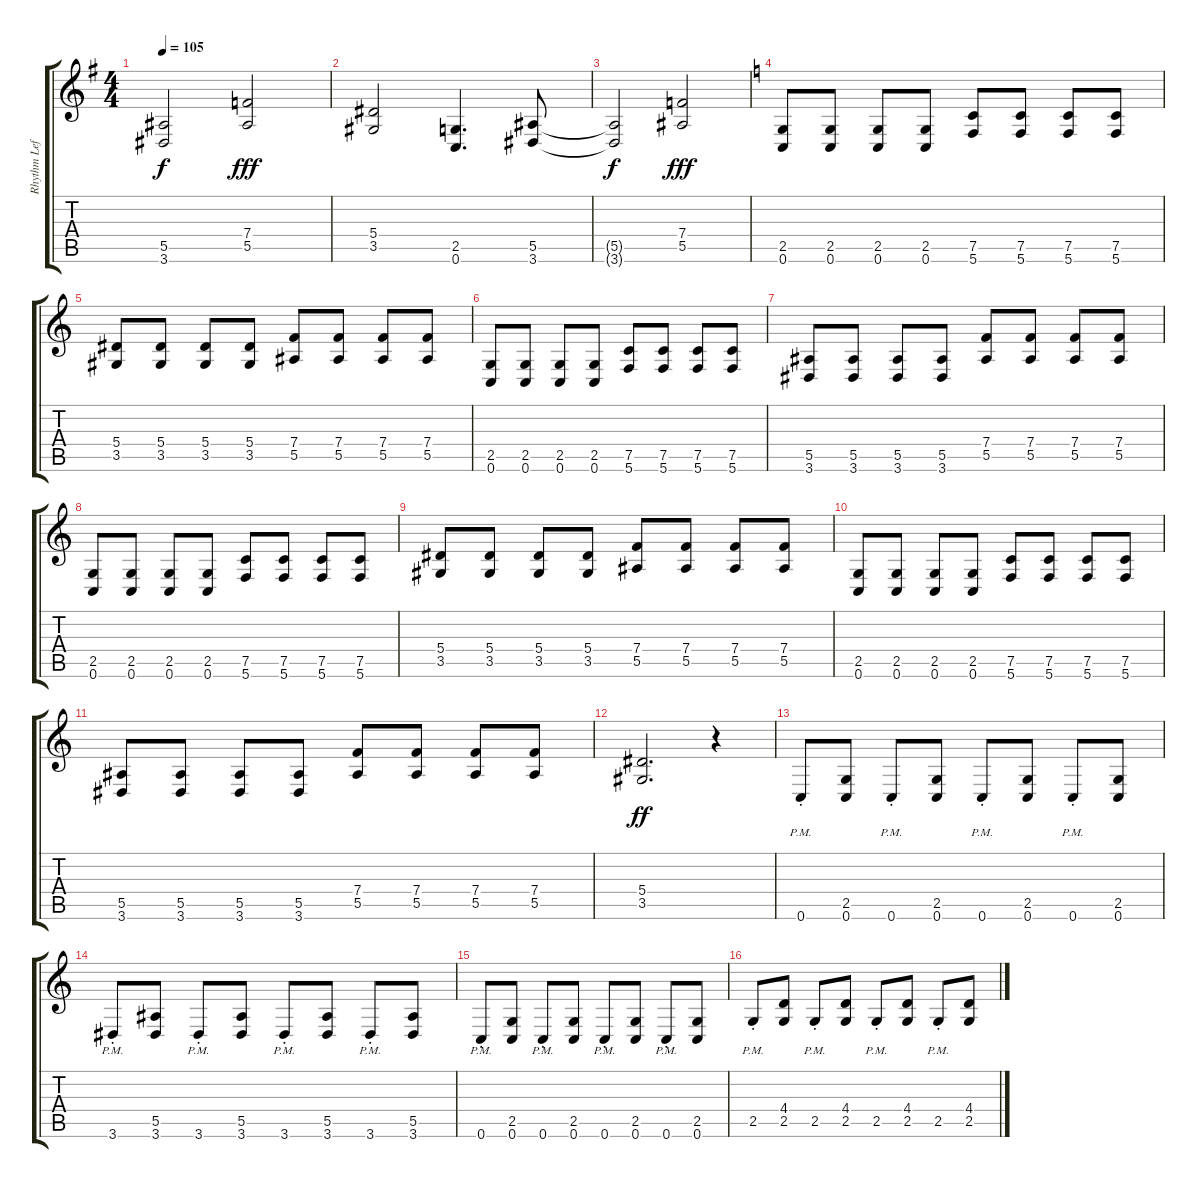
\track ("Rhythm Left" "Rhythm Lef") {instrument distortionguitar}
\staff {score tabs}
\tuning (C4 G3 Eb3 Bb2 F2 C2) {hide}
\ts (4 4)
\tempo 105
\clef g2
\ks g
(5.5{t} 3.6{t}).2{dy f} (7.4 5.5).2{dy fff} |
(5.4 3.5).2 (2.5 0.6).4{d} (5.5 3.6).8 |
(5.5{t} 3.6{t}).2{dy f} (7.4 5.5).2{dy fff} |
\ks c
(2.5 0.6).8 (2.5 0.6).8 (2.5 0.6).8 (2.5 0.6).8 (7.5 5.6).8 (7.5 5.6).8 (7.5 5.6).8 (7.5 5.6).8 |
(5.4 3.5).8 (5.4 3.5).8 (5.4 3.5).8 (5.4 3.5).8 (7.4 5.5).8 (7.4 5.5).8 (7.4 5.5).8 (7.4 5.5).8 |
(2.5 0.6).8 (2.5 0.6).8 (2.5 0.6).8 (2.5 0.6).8 (7.5 5.6).8 (7.5 5.6).8 (7.5 5.6).8 (7.5 5.6).8 |
(5.5 3.6).8 (5.5 3.6).8 (5.5 3.6).8 (5.5 3.6).8 (7.4 5.5).8 (7.4 5.5).8 (7.4 5.5).8 (7.4 5.5).8 |
(2.5 0.6).8 (2.5 0.6).8 (2.5 0.6).8 (2.5 0.6).8 (7.5 5.6).8 (7.5 5.6).8 (7.5 5.6).8 (7.5 5.6).8 |
(5.4 3.5).8 (5.4 3.5).8 (5.4 3.5).8 (5.4 3.5).8 (7.4 5.5).8 (7.4 5.5).8 (7.4 5.5).8 (7.4 5.5).8 |
(2.5 0.6).8 (2.5 0.6).8 (2.5 0.6).8 (2.5 0.6).8 (7.5 5.6).8 (7.5 5.6).8 (7.5 5.6).8 (7.5 5.6).8 |
(5.5 3.6).8 (5.5 3.6).8 (5.5 3.6).8 (5.5 3.6).8 (7.4 5.5).8 (7.4 5.5).8 (7.4 5.5).8 (7.4 5.5).8 |
(5.4 3.5).2{d dy ff} r.4 |
0.6{pm st}.8 (2.5 0.6).8 0.6{pm st}.8 (2.5 0.6).8 0.6{pm st}.8 (2.5 0.6).8 0.6{pm st}.8 (2.5 0.6).8 |
3.6{pm st}.8 (5.5 3.6).8 3.6{pm st}.8 (5.5 3.6).8 3.6{pm st}.8 (5.5 3.6).8 3.6{pm st}.8 (5.5 3.6).8 |
0.6{pm st}.8 (2.5 0.6).8 0.6{pm st}.8 (2.5 0.6).8 0.6{pm st}.8 (2.5 0.6).8 0.6{pm st}.8 (2.5 0.6).8 |
2.5{pm st}.8 (4.4 2.5).8 2.5{pm st}.8 (4.4 2.5).8 2.5{pm st}.8 (4.4 2.5).8 2.5{pm st}.8 (4.4 2.5).8
